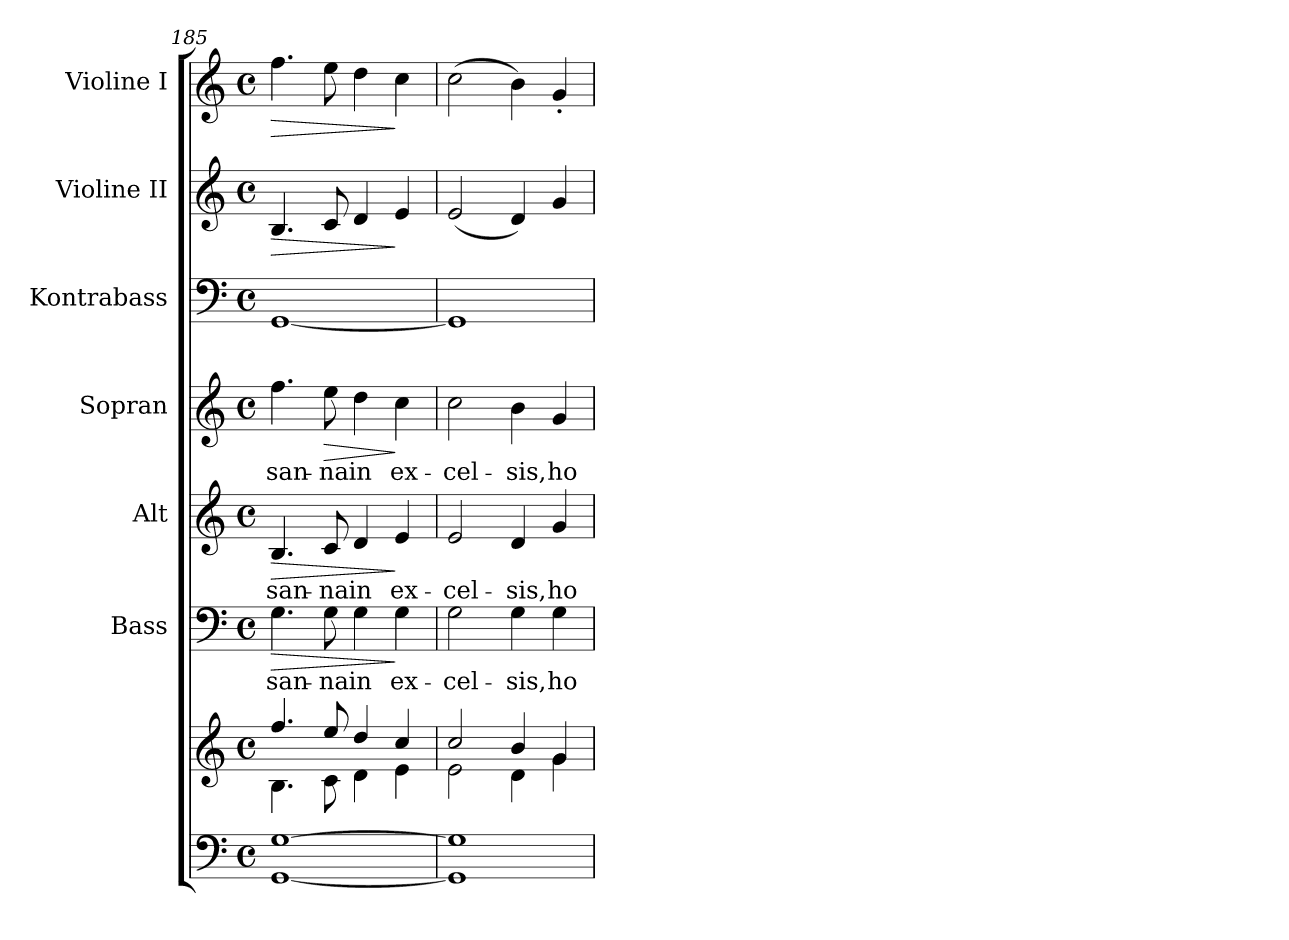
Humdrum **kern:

**kern	**kern	**kern	**text	**dynam	**kern	**text	**dynam	**kern	**text	**dynam	**kern	**kern	**dynam	**kern	**dynam
*part7	*part7	*part6	*part6	*part6	*part5	*part5	*part5	*part4	*part4	*part4	*part3	*part2	*part2	*part1	*part1
*staff8	*staff7	*staff6	*staff6	*staff6	*staff5	*staff5	*staff5	*staff4	*staff4	*staff4	*staff3	*staff2	*staff2	*staff1	*staff1
*	*	*I"Bass	*	*	*I"Alt	*	*	*I"Sopran	*	*	*I"Kontrabass	*I"Violine II	*	*I"Violine I	*
*	*	*I'B.	*	*	*I'A.	*	*	*I'S.	*	*	*I'Kb.	*I'Vl. II	*	*I'Vl. I	*
!!LO:LB:g=z
*clefF4	*clefG2	*clefF4	*	*	*clefG2	*	*	*clefG2	*	*	*clefF4	*clefG2	*	*clefG2	*
*	*	*	*	*	*	*	*	*	*	*	*ITrd7c12	*	*	*	*
*k[]	*k[]	*k[]	*	*	*k[]	*	*	*k[]	*	*	*k[]	*k[]	*	*k[]	*
*C:	*C:	*C:	*	*	*C:	*	*	*C:	*	*	*C:	*C:	*	*C:	*
*M4/4	*M4/4	*M4/4	*	*	*M4/4	*	*	*M4/4	*	*	*M4/4	*M4/4	*	*M4/4	*
*met(c)	*met(c)	*met(c)	*	*	*met(c)	*	*	*met(c)	*	*	*met(c)	*met(c)	*	*met(c)	*
=185	=185	=185	=185	=185	=185	=185	=185	=185	=185	=185	=185	=185	=185	=185	=185
*^	*^	*	*	*	*	*	*	*	*	*	*	*	*	*	*
!	!	!	!	!	!LO:LY:b	!LO:HP:b	!	!LO:LY:b	!LO:HP:b	!	!LO:LY:b	!	!	!	!LO:HP:b	!	!LO:HP:b
[>1G	[<1GG	4.ff/	4.B\	4.G\	-san-	>	4.B/	-san-	>	4.ff\	-san-	.	[1GGG	4.B/	>	4.ff\	>
!	!	!	!	!	!LO:LY:b	!	!	!LO:LY:b	!	!	!LO:LY:b	!LO:HP:b	!	!	!	!	!
.	.	8ee/	8c\	8G\	-na	.	8c/	-na	.	8ee\	-na	>	.	8c/	.	8ee\	.
!	!	!	!	!	!LO:LY:b	!	!	!LO:LY:b	!	!	!LO:LY:b	!	!	!	!	!	!
.	.	4dd/	4d\	4G\	in	.	4d/	in	.	4dd\	in	.	.	4d/	.	4dd\	.
!	!	!	!	!	!LO:LY:b	!	!	!LO:LY:b	!	!	!LO:LY:b	!	!	!	!	!	!
.	.	4cc/	4e\	4G\	ex-	]	4e/	ex-	]	4cc\	ex-	]	.	4e/	]	4cc\	]
=186	=186	=186	=186	=186	=186	=186	=186	=186	=186	=186	=186	=186	=186	=186	=186	=186	=186
!	!	!	!	!	!LO:LY:b	!	!	!LO:LY:b	!	!	!LO:LY:b	!	!	!	!	!	!
1G]	1GG]	2cc/	2e\	2G\	-cel-	.	2e/	-cel-	.	2cc\	-cel-	.	1GGG]	(<2e/	.	(>2cc\	.
!	!	!	!	!	!LO:LY:b	!	!	!LO:LY:b	!	!	!LO:LY:b	!	!	!	!	!	!
.	.	4b/	4d\	4G\	-sis,	.	4d/	-sis,	.	4b\	-sis,	.	.	4d/)	.	4b\)	.
!	!	!	!	!	!LO:LY:b	!	!	!LO:LY:b	!	!	!LO:LY:b	!	!	!	!	!	!
.	.	4g/	4g\	4G\	ho-	.	4g/	ho-	.	4g/	ho-	.	.	4g/	.	4g'</	.
*v	*v	*	*	*	*	*	*	*	*	*	*	*	*	*	*	*	*
*	*v	*v	*	*	*	*	*	*	*	*	*	*	*	*	*	*
=	=	=	=	=	=	=	=	=	=	=	=	=	=	=	=
*-	*-	*-	*-	*-	*-	*-	*-	*-	*-	*-	*-	*-	*-	*-	*-
